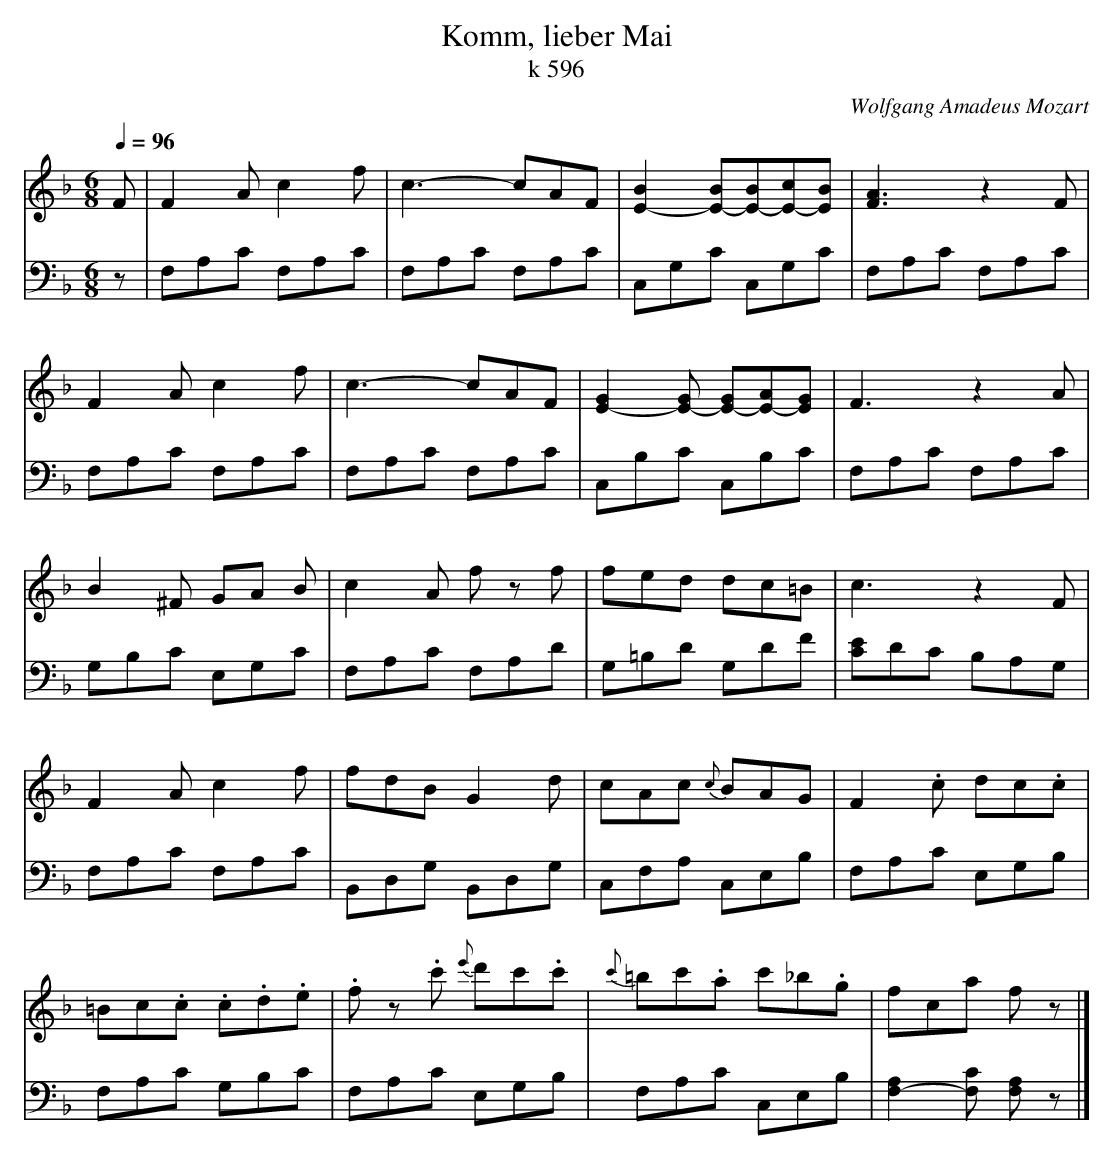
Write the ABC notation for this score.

X:1
T:Komm, lieber Mai
T:k 596
C:Wolfgang Amadeus Mozart
V:1 Program 1 0
V:2 Program 1 0 bass
M:6/8
L:1/8
Q:1/4=96
K:F
V:1
F|F2A c2f|c3-cAF|[B2E2-][BE-][BE-][cE-][BE]|[A3F3] z2F|
V:2
z|F,A,C F,A,C|F,A,C F,A,C|C,G,C C,G,C|F,A,C F,A,C|
V:1
F2A c2f|c3-cAF|[G2E2-][GE-] [GE-][AE-][GE]|F3 z2A|
V:2
F,A,C F,A,C|F,A,C F,A,C|C,B,C C,B,C|F,A,C F,A,C|
V:1
B2^F GA B|c2A fz f|fed dc=B|c3 z2F|
V:2
G,B,C E,G,C|F,A,C F,A,D|G,=B,D G,DF|[EC]DC B,A,G,|
V:1
F2A c2f|fdB G2d|cAc {c}BAG|F2.c dc.c|
V:2
F,A,C F,A,C|B,,D,G, B,,D,G,|C,F,A, C,E,B,|F,A,C E,G,B,|
V:1
=Bc.c .c.d.e|.f z .c' {e'}d'c'.c'|{c'}=bc'.a c'_b.g|fca f z|]
V:2
F,A,C G,B,C|F,A,C E,G,B,|F,A,C C,E,B,|[A,2F,2-][CF,] [A,F,] z|]
